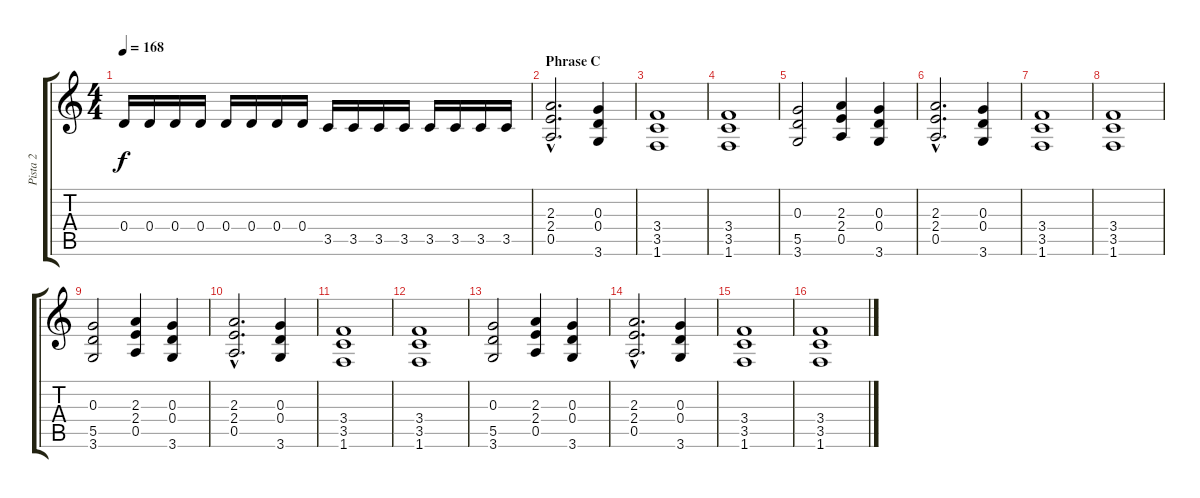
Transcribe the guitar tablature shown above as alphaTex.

\track ("Pista 2" "Pista 2") {instrument distortionguitar}
\staff {score tabs}
\tuning (E4 B3 G3 D3 A2 E2) {hide}
\ts (4 4)
\tempo 168
\clef g2
\ks c
0.4.16{dy f} 0.4.16 0.4.16 0.4.16 0.4.16 0.4.16 0.4.16 0.4.16 3.5.16 3.5.16 3.5.16 3.5.16 3.5.16 3.5.16 3.5.16 3.5.16 |
\section ("" "Phrase C")
(2.3{hac} 2.4{hac} 0.5{hac}).2{d} (0.3 0.4 3.6).4 |
(3.4 3.5 1.6).1 |
(3.4 3.5 1.6).1 |
(0.3 5.5 3.6).2 (2.3 2.4 0.5).4 (0.3 0.4 3.6).4 |
(2.3{hac} 2.4{hac} 0.5{hac}).2{d} (0.3 0.4 3.6).4 |
(3.4 3.5 1.6).1 |
(3.4 3.5 1.6).1 |
(0.3 5.5 3.6).2 (2.3 2.4 0.5).4 (0.3 0.4 3.6).4 |
(2.3{hac} 2.4{hac} 0.5{hac}).2{d} (0.3 0.4 3.6).4 |
(3.4 3.5 1.6).1 |
(3.4 3.5 1.6).1 |
(0.3 5.5 3.6).2 (2.3 2.4 0.5).4 (0.3 0.4 3.6).4 |
(2.3{hac} 2.4{hac} 0.5{hac}).2{d} (0.3 0.4 3.6).4 |
(3.4 3.5 1.6).1 |
(3.4 3.5 1.6).1
